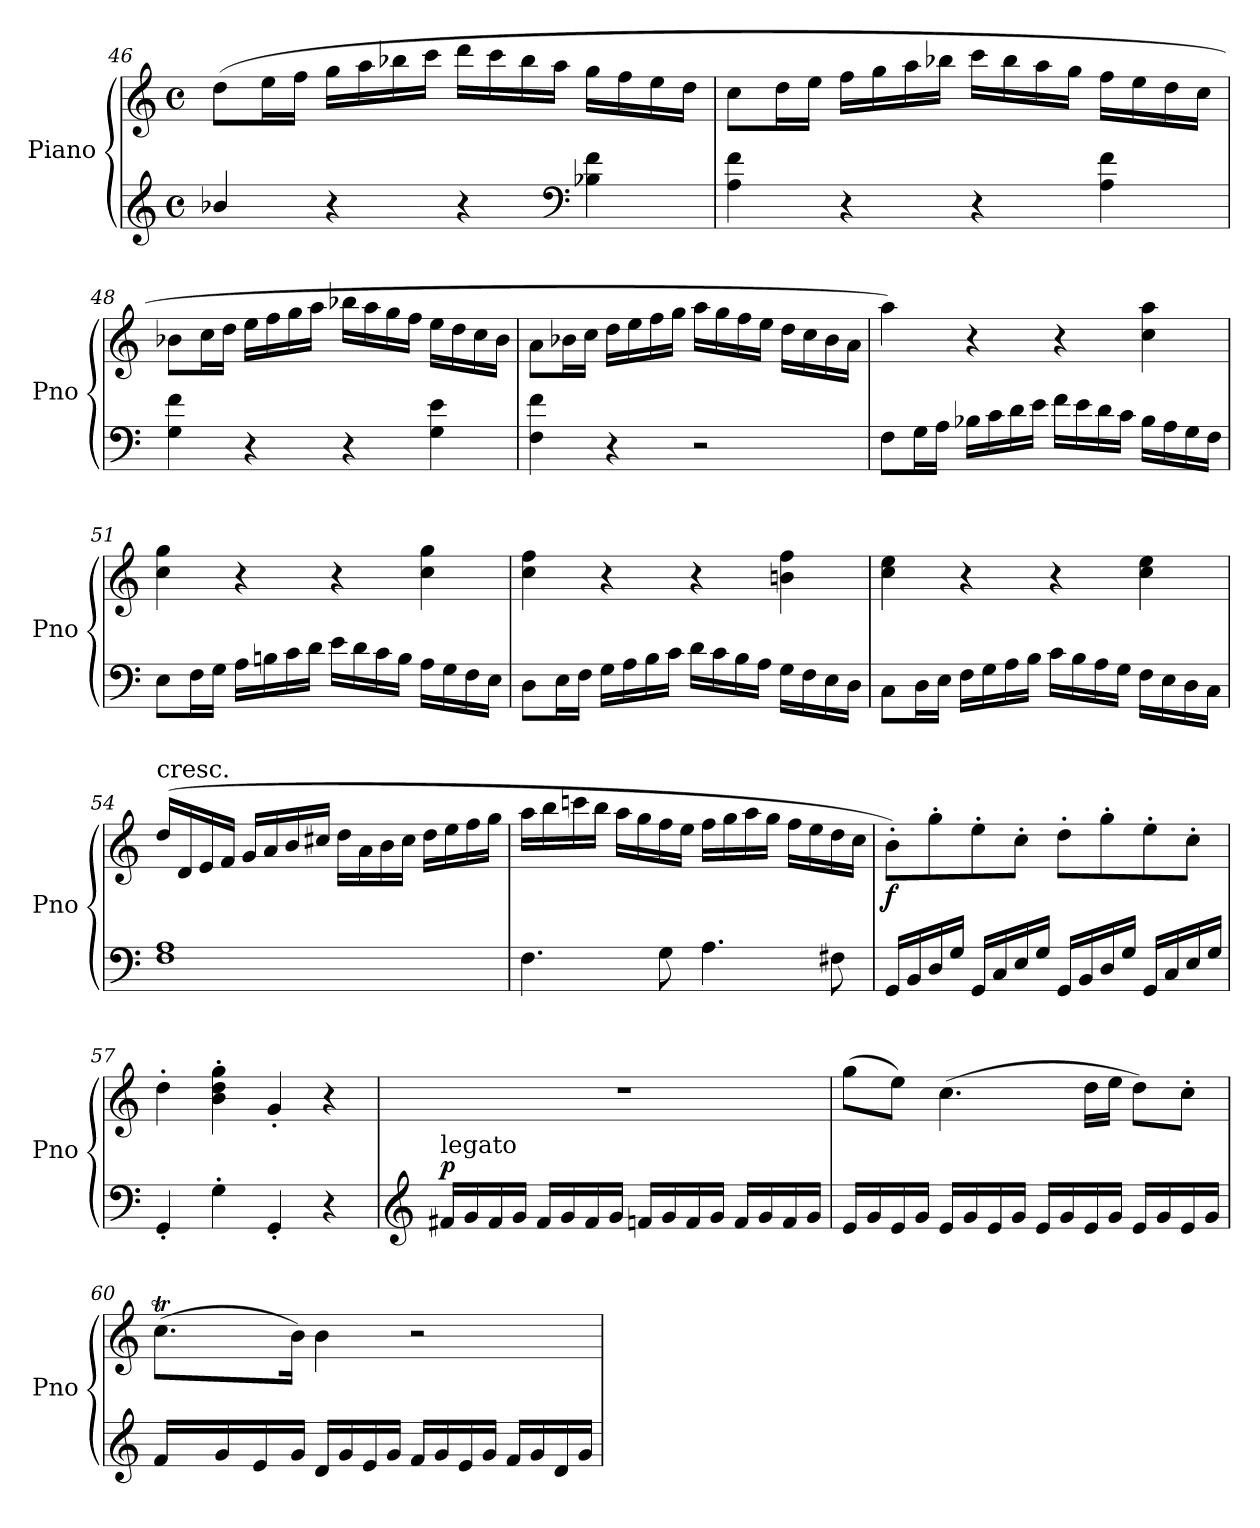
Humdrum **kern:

**kern	**kern	**dynam
*part1	*part1	*part1
*staff2	*staff1	*staff1/2
*I"Piano	*	*
*I'Pno	*	*
*clefG2	*clefG2	*
*k[]	*k[]	*
*M4/4	*M4/4	*
*met(c)	*met(c)	*
=46	=46	=46
4b-X/	(8dd\L	.
.	16ee\L	.
.	16ff\JJ	.
4r	16gg\LL	.
.	16aa\	.
.	16bb-X\	.
.	16ccc\JJ	.
4r	16ddd\LL	.
.	16ccc\	.
.	16bb-\	.
.	16aa\JJ	.
*clefF4	*	*
4B-X\ 4f\	16gg\LL	.
.	16ff\	.
.	16ee\	.
.	16dd\JJ	.
!!LO:LB:g=z
=47	=47	=47
4A\ 4f\	8cc\L	.
.	16dd\L	.
.	16ee\JJ	.
4r	16ff\LL	.
.	16gg\	.
.	16aa\	.
.	16bb-X\JJ	.
4r	16ccc\LL	.
.	16bb-\	.
.	16aa\	.
.	16gg\JJ	.
4A\ 4f\	16ff\LL	.
.	16ee\	.
.	16dd\	.
.	16cc\JJ	.
!!LO:LB:g=z
=48	=48	=48
4G\ 4f\	8b-X\L	.
.	16cc\L	.
.	16dd\JJ	.
4r	16ee\LL	.
.	16ff\	.
.	16gg\	.
.	16aa\JJ	.
4r	16bb-X\LL	.
.	16aa\	.
.	16gg\	.
.	16ff\JJ	.
4G\ 4e\	16ee\LL	.
.	16dd\	.
.	16cc\	.
.	16b-\JJ	.
=49	=49	=49
4F\ 4f\	8a\L	.
.	16b-X\L	.
.	16cc\JJ	.
4r	16dd\LL	.
.	16ee\	.
.	16ff\	.
.	16gg\JJ	.
2r	16aa\LL	.
.	16gg\	.
.	16ff\	.
.	16ee\JJ	.
.	16dd\LL	.
.	16cc\	.
.	16b-\	.
.	16a\JJ	.
!!LO:LB:g=z
=50	=50	=50
8F\L	4aa\)	.
16G\L	.	.
16A\JJ	.	.
16B-X\LL	4r	.
16c\	.	.
16d\	.	.
16e\JJ	.	.
16f\LL	4r	.
16e\	.	.
16d\	.	.
16c\JJ	.	.
16B-\LL	4cc\ 4aa\	.
16A\	.	.
16G\	.	.
16F\JJ	.	.
!!LO:PB:g=z
=51	=51	=51
8E\L	4cc\ 4gg\	.
16F\L	.	.
16G\JJ	.	.
16A\LL	4r	.
16Bn\	.	.
16c\	.	.
16d\JJ	.	.
16e\LL	4r	.
16d\	.	.
16c\	.	.
16B\JJ	.	.
16A\LL	4cc\ 4gg\	.
16G\	.	.
16F\	.	.
16E\JJ	.	.
=52	=52	=52
8D\L	4cc\ 4ff\	.
16E\L	.	.
16F\JJ	.	.
16G\LL	4r	.
16A\	.	.
16B\	.	.
16c\JJ	.	.
16d\LL	4r	.
16c\	.	.
16B\	.	.
16A\JJ	.	.
16G\LL	4bn\ 4ff\	.
16F\	.	.
16E\	.	.
16D\JJ	.	.
!!LO:LB:g=z
=53	=53	=53
8C\L	4cc\ 4ee\	.
16D\L	.	.
16E\JJ	.	.
16F\LL	4r	.
16G\	.	.
16A\	.	.
16B\JJ	.	.
16c\LL	4r	.
16B\	.	.
16A\	.	.
16G\JJ	.	.
16F\LL	4cc\ 4ee\	.
16E\	.	.
16D\	.	.
16C\JJ	.	.
!!LO:LB:g=z
=54	=54	=54
!	!LO:TX:a:t=cresc.	!
1F 1A	(16dd/LL	.
.	16d/	.
.	16e/	.
.	16f/JJ	.
.	16g/LL	.
.	16a/	.
.	16b/	.
.	16cc#X/JJ	.
.	16dd\LL	.
.	16a\	.
.	16b\	.
.	16cc#\JJ	.
.	16dd\LL	.
.	16ee\	.
.	16ff\	.
.	16gg\JJ	.
=55	=55	=55
4.F\	16aa\LL	.
.	16bb\	.
.	16cccn\	.
.	16bb\JJ	.
.	16aa\LL	.
.	16gg\	.
8G\	16ff\	.
.	16ee\JJ	.
4.A\	16ff\LL	.
.	16gg\	.
.	16aa\	.
.	16gg\JJ	.
.	16ff\LL	.
.	16ee\	.
8F#X\	16dd\	.
.	16cc\JJ	.
!!LO:LB:g=z
=56	=56	=56
!	!	!LO:DY:b
16GG/LL	8b'\L)	f
16BB/	.	.
16D/	8gg'\	.
16G/JJ	.	.
16GG/LL	8ee'\	.
16C/	.	.
16E/	8cc'\J	.
16G/JJ	.	.
16GG/LL	8dd'\L	.
16BB/	.	.
16D/	8gg'\	.
16G/JJ	.	.
16GG/LL	8ee'\	.
16C/	.	.
16E/	8cc'\J	.
16G/JJ	.	.
=57	=57	=57
4GG'/	4dd'\	.
4G'\	4b\' 4dd\' 4gg\'	.
4GG'/	4g'/	.
4r	4r	.
!!LO:LB:g=z
=58	=58	=58
*clefG2	*	*
!LO:TX:a:t=legato	!	!
!	!	!LO:DY:a=2
16f#X/LL	1r	p
16g/	.	.
16f#/	.	.
16g/JJ	.	.
16f#/LL	.	.
16g/	.	.
16f#/	.	.
16g/JJ	.	.
16fn/LL	.	.
16g/	.	.
16f/	.	.
16g/JJ	.	.
16f/LL	.	.
16g/	.	.
16f/	.	.
16g/JJ	.	.
=59	=59	=59
16e/LL	(8gg\L	.
16g/	.	.
16e/	8ee\J)	.
16g/JJ	.	.
16e/LL	(4.cc\	.
16g/	.	.
16e/	.	.
16g/JJ	.	.
16e/LL	.	.
16g/	.	.
16e/	16dd\LL	.
16g/JJ	16ee\JJ	.
16e/LL	8dd\L)	.
16g/	.	.
16e/	8cc'\J	.
16g/JJ	.	.
!!LO:LB:g=z
=60	=60	=60
*	*^	*
16f/LL	(8.ccT\L	32ddLLLyy	.
.	.	32ccyy	.
16g/	.	32ddyy	.
.	.	32ccyy	.
16e/	.	32ddyy	.
.	.	32ccJJJyy	.
16g/JJ	16b\Jk)	2ryy	.
16d/LL	4b\	.	.
16g/	.	.	.
16e/	.	.	.
16g/JJ	.	.	.
16f/LL	2r	.	.
16g/	.	.	.
16e/	.	.	.
16g/JJ	.	4ryy	.
16f/LL	.	.	.
16g/	.	.	.
16d/	.	.	.
16g/JJ	.	16ryy	.
*	*v	*v	*
=	=	=
*-	*-	*-
